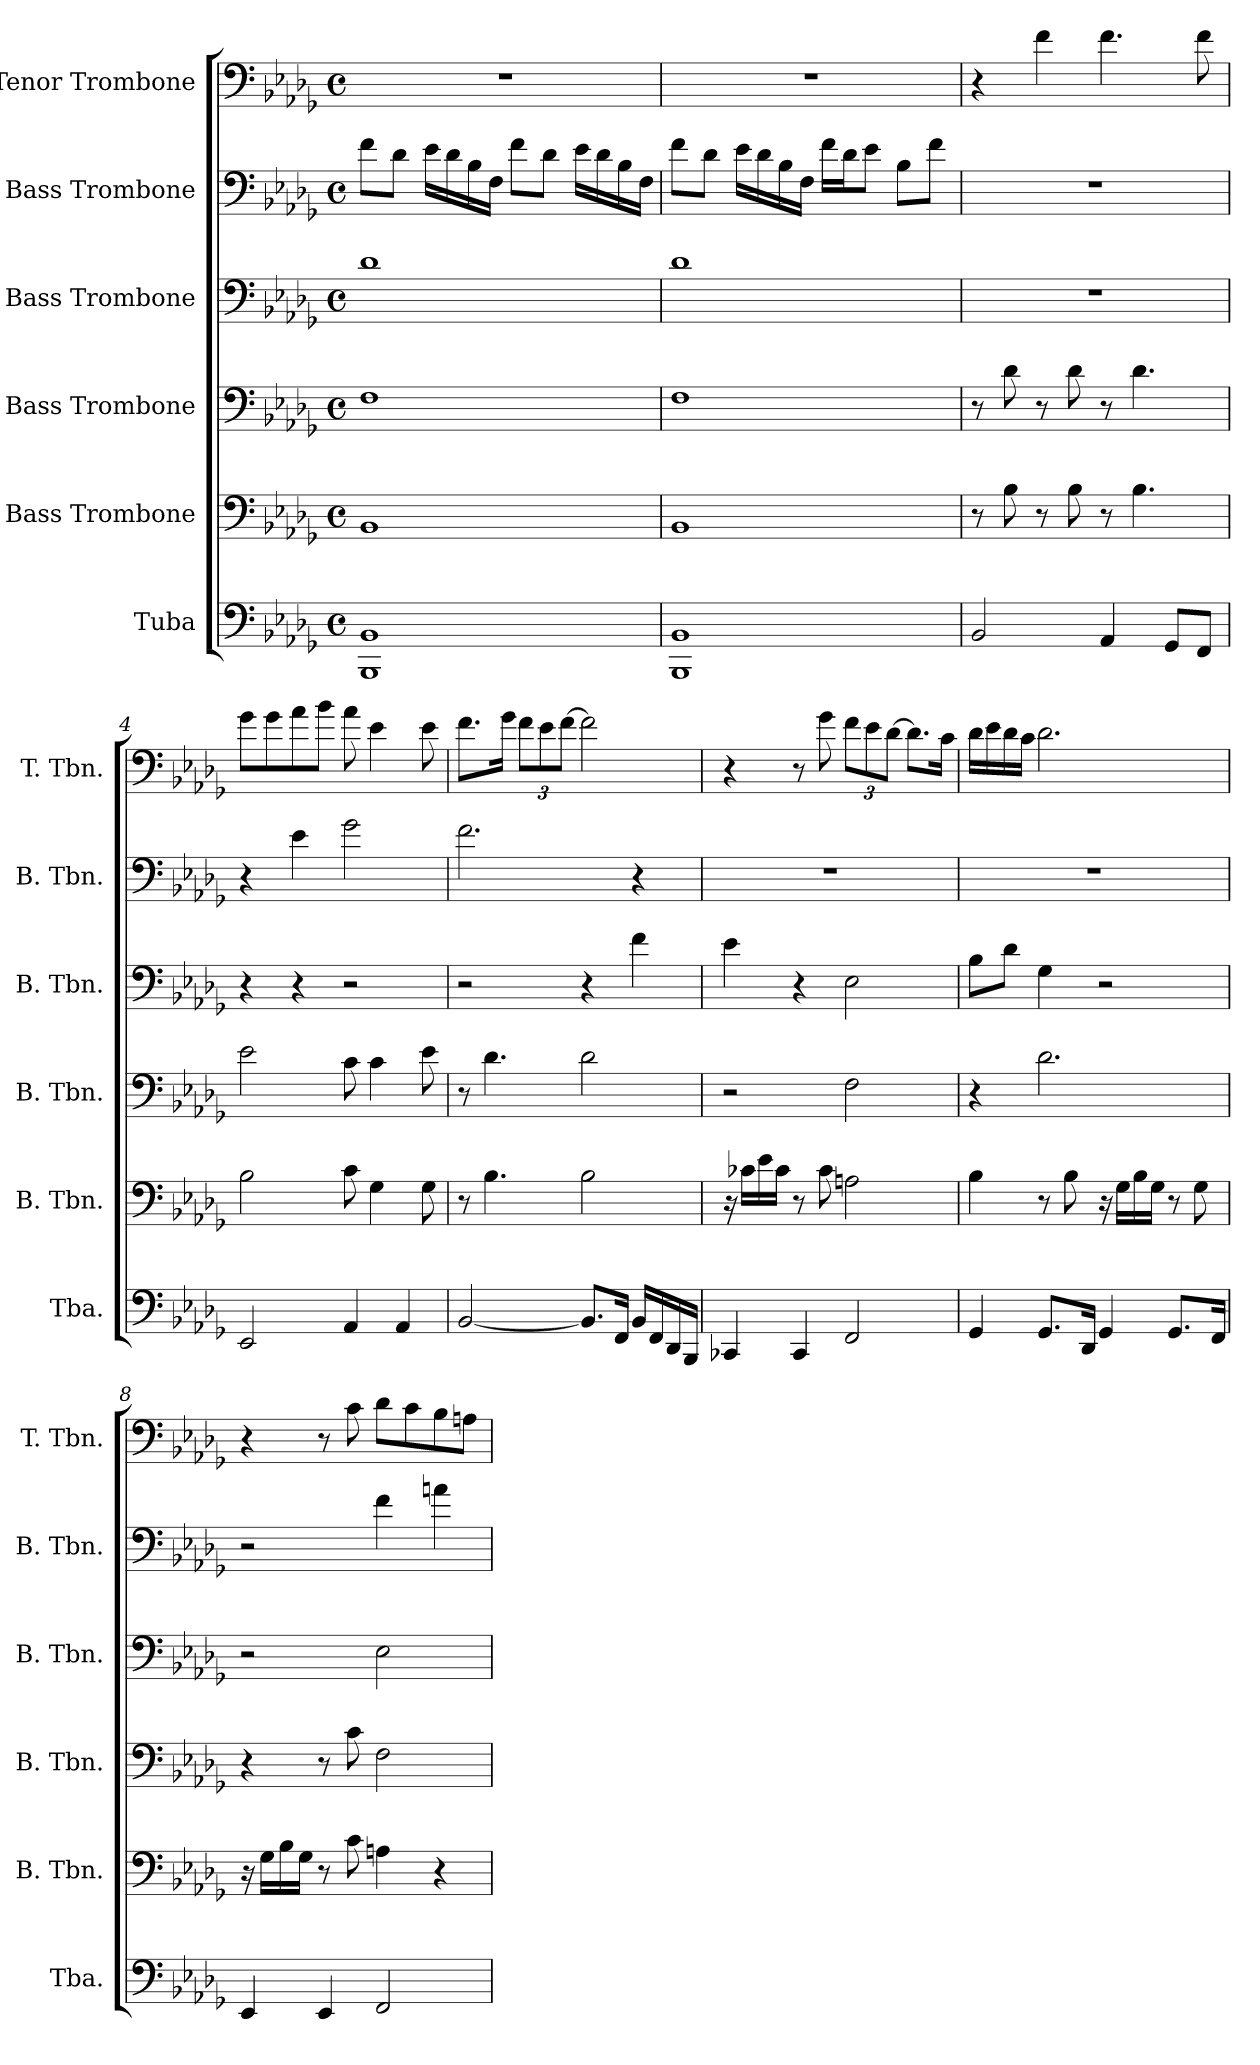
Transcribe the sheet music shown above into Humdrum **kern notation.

**kern	**kern	**kern	**kern	**kern	**kern
*part6	*part5	*part4	*part3	*part2	*part1
*staff6	*staff5	*staff4	*staff3	*staff2	*staff1
*I"Tuba	*I"Bass Trombone	*I"Bass Trombone	*I"Bass Trombone	*I"Bass Trombone	*I"Tenor Trombone
*I'Tba.	*I'B. Tbn.	*I'B. Tbn.	*I'B. Tbn.	*I'B. Tbn.	*I'T. Tbn.
*clefF4	*clefF4	*clefF4	*clefF4	*clefF4	*clefF4
*k[b-e-a-d-g-]	*k[b-e-a-d-g-]	*k[b-e-a-d-g-]	*k[b-e-a-d-g-]	*k[b-e-a-d-g-]	*k[b-e-a-d-g-]
*M4/4	*M4/4	*M4/4	*M4/4	*M4/4	*M4/4
*met(c)	*met(c)	*met(c)	*met(c)	*met(c)	*met(c)
*MM62	*MM62	*MM62	*MM62	*MM62	*MM62
=1	=1	=1	=1	=1	=1
1BBB- 1BB-	1BB-	1F	1d-	8f\L	1r
.	.	.	.	8d-\J	.
.	.	.	.	16e-\LL	.
.	.	.	.	16d-\	.
.	.	.	.	16B-\	.
.	.	.	.	16F\JJ	.
.	.	.	.	8f\L	.
.	.	.	.	8d-\J	.
.	.	.	.	16e-\LL	.
.	.	.	.	16d-\	.
.	.	.	.	16B-\	.
.	.	.	.	16F\JJ	.
=2	=2	=2	=2	=2	=2
1BBB- 1BB-	1BB-	1F	1d-	8f\L	1r
.	.	.	.	8d-\J	.
.	.	.	.	16e-\LL	.
.	.	.	.	16d-\	.
.	.	.	.	16B-\	.
.	.	.	.	16F\JJ	.
.	.	.	.	16f\LL	.
.	.	.	.	16d-\J	.
.	.	.	.	8e-\J	.
.	.	.	.	8B-\L	.
.	.	.	.	8f\J	.
=3	=3	=3	=3	=3	=3
2BB-/	8r	8r	1r	1r	4r
.	8B-\	8d-\	.	.	.
.	8r	8r	.	.	4f\
.	8B-\	8d-\	.	.	.
4AA-/	8r	8r	.	.	4.f\
.	4.B-\	4.d-\	.	.	.
8GG-/L	.	.	.	.	.
8FF/J	.	.	.	.	8f\
!!LO:PB:g=z
=4	=4	=4	=4	=4	=4
2EE-/	2B-\	2e-\	4r	4r	8g-\L
.	.	.	.	.	8g-\
.	.	.	4r	4e-\	8a-\
.	.	.	.	.	8b-\J
4AA-/	8c\	8c\	2r	2g-\	8a-\
.	4G-\	4c\	.	.	4e-\
4AA-/	.	.	.	.	.
.	8G-\	8e-\	.	.	8e-\
=5	=5	=5	=5	=5	=5
[2BB-/	8r	8r	2r	2.f\	8.f\L
.	4.B-\	4.d-\	.	.	.
.	.	.	.	.	16g-\Jk
*	*	*	*	*	*Xbrackettup
.	.	.	.	.	12f\L
.	.	.	.	.	12e-\
.	.	.	.	.	[12f\J
8.BB-/L]	2B-\	2d-\	4r	.	2f\]
16FF/Jk	.	.	.	.	.
16BB-/LL	.	.	4f\	4r	.
16FF/	.	.	.	.	.
16DD-/	.	.	.	.	.
16BBB-/JJ	.	.	.	.	.
=6	=6	=6	=6	=6	=6
4CC-X/	16r	2r	4e-\	1r	4r
.	16c-X\LL	.	.	.	.
.	16e-\	.	.	.	.
.	16c-\JJ	.	.	.	.
4CC-/	8r	.	4r	.	8r
.	8c-\	.	.	.	8g-\
2FF/	2An\	2F\	2E-\	.	12f\L
.	.	.	.	.	12e-\
.	.	.	.	.	[12d-\J
.	.	.	.	.	8.d-\L]
.	.	.	.	.	16c\Jk
!!LO:LB:g=z
=7	=7	=7	=7	=7	=7
4GG-/	4B-\	4r	8B-\L	1r	16d-\LL
.	.	.	.	.	16e-\
.	.	.	8d-\J	.	16d-\
.	.	.	.	.	16c\JJ
8.GG-/L	8r	2.d-\	4G-\	.	2.d-\
.	8B-\	.	.	.	.
16DD-/Jk	.	.	.	.	.
4GG-/	16r	.	2r	.	.
.	16G-\LL	.	.	.	.
.	16B-\	.	.	.	.
.	16G-\JJ	.	.	.	.
8.GG-/L	8r	.	.	.	.
.	8G-\	.	.	.	.
16FF/Jk	.	.	.	.	.
=8	=8	=8	=8	=8	=8
4EE-/	16r	4r	2r	2r	4r
.	16G-\LL	.	.	.	.
.	16B-\	.	.	.	.
.	16G-\JJ	.	.	.	.
4EE-/	8r	8r	.	.	8r
.	8c\	8c\	.	.	8c\
2FF/	4An\	2F\	2E-\	4f\	8d-\L
.	.	.	.	.	8c\
.	4r	.	.	4an\	8B-\
.	.	.	.	.	8An\J
=	=	=	=	=	=
*-	*-	*-	*-	*-	*-
